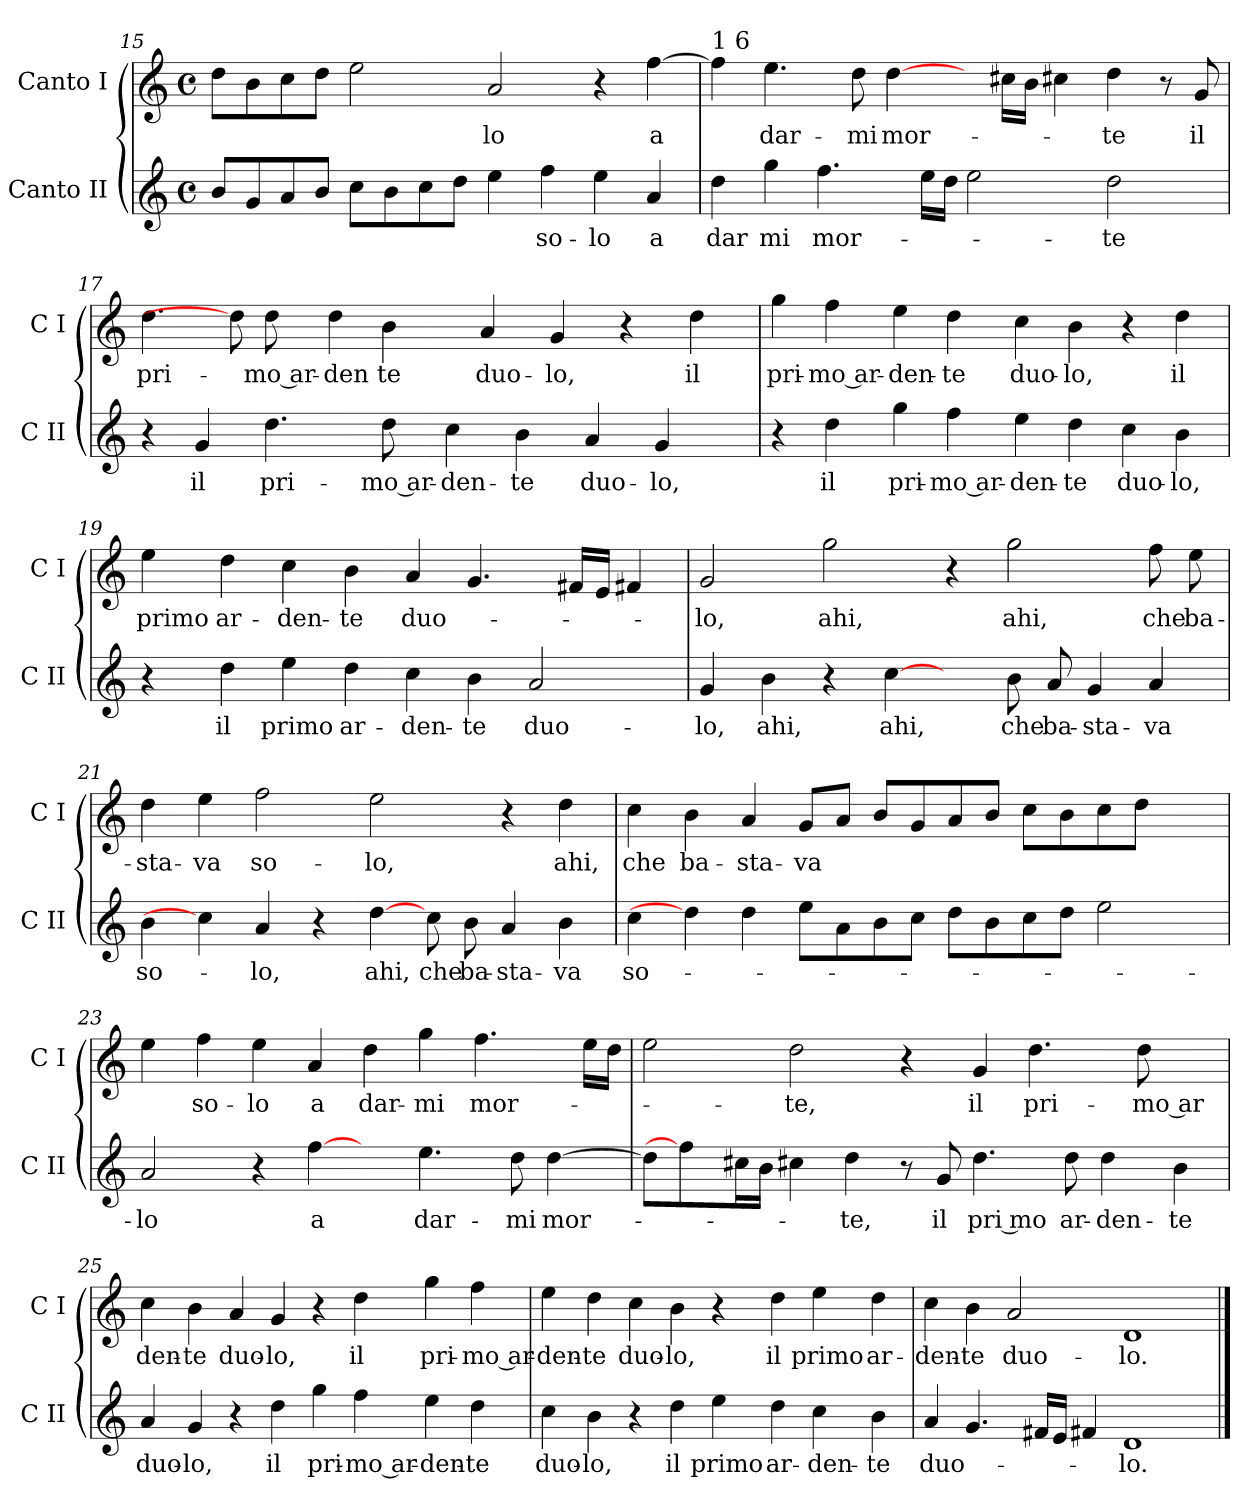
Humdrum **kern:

**kern	**text	**kern	**text
*part2	*part2	*part1	*part1
*staff2	*staff2	*staff1	*staff1
*I"Canto II	*	*I"Canto I	*
*I'C II	*	*I'C I	*
*clefG2	*	*clefG2	*
*k[]	*	*k[]	*
*C:	*	*C:	*
*M4/4	*	*M4/4	*
*met(c)	*	*met(c)	*
=15	=15	=15	=15
8b/L	.	8dd\L	.
8g/	.	8b\	.
8a/	.	8cc\	.
8b/J	.	8dd\J	.
8cc\L	.	2ee\	.
8b\	.	.	.
8cc\	.	.	.
8dd\J	.	.	.
!	!	!	!LO:LY:b
4ee\	.	2a/	-lo
!	!LO:LY:b	!	!
4ff\	so-	.	.
!	!LO:LY:b	!	!
4ee\	-lo	4r	.
!	!LO:LY:b	!	!LO:LY:b
4a/	a	[<4ff\	a
!!LO:LB:g=z
=16	=16	=16	=16
!	!	!LO:TX:a:t=1 6	!
!	!LO:LY:b	!	!
4dd\	dar	4ff\]	.
!	!LO:LY:b	!	!LO:LY:b
4gg\	mi	4.ee\	dar-
!	!LO:LY:b	!	!
4.ff\	mor-	.	.
!	!	!	!LO:LY:b
.	.	8dd\	-mi
!	!	!	!LO:LY:b
.	.	[4dd\	mor-
16ee\LL	.	.	.
16dd\JJ	.	.	.
2ee\	.	8ryy	.
.	.	16cc#X\LL	.
.	.	16b\JJ	.
.	.	4cc#X\	.
!	!LO:LY:b	!	!LO:LY:b
2dd\	-te	4dd\	-te
.	.	8r	.
!	!	!	!LO:LY:b:rj
.	.	8g/	il
=17	=17	=17	=17
!	!	!	!LO:LY:b
4r	.	4.dd\	pri-
!	!LO:LY:b:rj	!	!
4g/	il	.	.
.	.	8dd\]	.
!	!LO:LY:b	!	!LO:LY:b:rj
4.dd\	pri-	8dd\	-mo ar-
!	!	!	!LO:LY:b:rj
.	.	4dd\	-den
!	!LO:LY:b:rj	!	!LO:LY:b
8dd\	-mo ar-	4b\	te
!	!LO:LY:b:rj	!	!
4cc\	-den-	.	.
!	!	!	!LO:LY:b
.	.	4a/	duo-
!	!LO:LY:b	!	!
4b\	-te	.	.
!	!	!	!LO:LY:b
.	.	4g/	-lo,
!	!LO:LY:b	!	!
4a/	duo-	.	.
.	.	4r	.
!	!LO:LY:b	!	!
4g/	-lo,	.	.
!	!	!	!LO:LY:b
.	.	4dd\	il
8ryy	.	.	.
=18	=18	=18	=18
!	!	!	!LO:LY:b
4r	.	4gg\	pri-
!	!LO:LY:b	!	!LO:LY:b:rj
4dd\	il	4ff\	-mo ar-
!	!LO:LY:b	!	!LO:LY:b
4gg\	pri-	4ee\	-den-
!	!LO:LY:b:rj	!	!LO:LY:b
4ff\	-mo ar-	4dd\	-te
!	!LO:LY:b	!	!LO:LY:b
4ee\	-den-	4cc\	duo-
!	!LO:LY:b	!	!LO:LY:b
4dd\	-te	4b\	-lo,
!	!LO:LY:b	!	!
4cc\	duo-	4r	.
!	!LO:LY:b	!	!LO:LY:b:rj
4b\	-lo,	4dd\	il
!!LO:PB:g=z
=19	=19	=19	=19
!	!	!	!LO:LY:b
4r	.	4ee\	pri­mo
!	!LO:LY:b:rj	!	!LO:LY:b
4dd\	il	4dd\	ar-
!	!LO:LY:b	!	!LO:LY:b:rj
4ee\	pri­mo	4cc\	-den-
!	!LO:LY:b	!	!LO:LY:b
4dd\	ar-	4b\	-te
!	!LO:LY:b:rj	!	!LO:LY:b
4cc\	-den-	4a/	duo-
!	!LO:LY:b	!	!
4b\	-te	4.g/	.
!	!LO:LY:b	!	!
2a/	duo-	.	.
.	.	16f#X/LL	.
.	.	16e/JJ	.
.	.	4f#X/	.
=20	=20	=20	=20
!	!LO:LY:b	!	!LO:LY:b
4g/	-lo,	2g/	-lo,
!	!LO:LY:b	!	!
4b\	ahi,	.	.
!	!	!	!LO:LY:b
4r	.	2gg\	ahi,
!	!LO:LY:b	!	!
[4cc\	ahi,	.	.
4ryy	.	4r	.
!	!LO:LY:b	!	!LO:LY:b
8b\	che	2gg\	ahi,
!	!LO:LY:b	!	!
8a/	ba-	.	.
!	!LO:LY:b:rj	!	!
4g/	-sta-	.	.
!	!LO:LY:b	!	!LO:LY:b
4a/	-va	8ff\	che
!	!	!	!LO:LY:b
.	.	8ee\	ba-
=21	=21	=21	=21
!	!LO:LY:b	!	!LO:LY:b
4b\	so-	4dd\	-sta-
!	!	!	!LO:LY:b
4cc\]	.	4ee\	-va
!	!LO:LY:b	!	!LO:LY:b
4a/	-lo,	2ff\	so-
4r	.	.	.
!	!LO:LY:b	!	!LO:LY:b
[4dd\	ahi,	2ee\	-lo,
!	!LO:LY:b	!	!
8cc\	che	.	.
!	!LO:LY:b	!	!
8b\	ba-	.	.
!	!LO:LY:b:rj	!	!
4a/	-sta-	4r	.
!	!LO:LY:b	!	!LO:LY:b
4b\	-va	4dd\	ahi,
!!LO:LB:g=z
=22	=22	=22	=22
!	!LO:LY:b	!	!LO:LY:b
4cc\	so-	4cc\	che
!	!	!	!LO:LY:b
4dd\]	.	4b\	ba-
!	!	!	!LO:LY:b:rj
4dd\	.	4a/	-sta-
!	!	!	!LO:LY:b
8ee\L	.	8g/L	-va
8a\	.	8a/J	.
8b\	.	8b/L	.
8cc\J	.	8g/	.
8dd\L	.	8a/	.
8b\	.	8b/J	.
8cc\	.	8cc\L	.
8dd\J	.	8b\	.
2ee\	.	8cc\	.
.	.	8dd\J	.
.	.	4ryy	.
=23	=23	=23	=23
!	!LO:LY:b	!	!
2a/	-lo	4ee\	.
!	!	!	!LO:LY:b
.	.	4ff\	so-
!	!	!	!LO:LY:b
4r	.	4ee\	-lo
!	!LO:LY:b	!	!LO:LY:b
[4ff\	a	4a/	a
!	!	!	!LO:LY:b
4ryy	.	4dd\	dar-
!	!LO:LY:b	!	!LO:LY:b:rj
4.ee\	dar-	4gg\	-mi
!	!	!	!LO:LY:b
.	.	4.ff\	mor-
!	!LO:LY:b	!	!
8dd\	-mi	.	.
!	!LO:LY:b	!	!
[>4dd\	mor-	.	.
.	.	16ee\LL	.
.	.	16dd\JJ	.
=24	=24	=24	=24
8dd\L]	.	2ee\	.
4ff\]	.	.	.
16cc#X\L	.	.	.
16b\JJ	.	.	.
!	!	!	!LO:LY:b
4cc#X\	.	2dd\	-te,
!	!LO:LY:b	!	!
4dd\	-te,	.	.
8r	.	4r	.
!	!LO:LY:b:rj	!	!
8g/	il	.	.
!	!LO:LY:b	!	!LO:LY:b:rj
4.dd\	pri ­mo	4g/	il
!	!	!	!LO:LY:b
.	.	4.dd\	pri-
!	!LO:LY:b	!	!
8dd\	ar-	.	.
!	!LO:LY:b	!	!
4dd\	-den-	.	.
!	!	!	!LO:LY:b:rj
.	.	8dd\	-mo ar
!	!LO:LY:b:rj	!	!
4b\	-te	4ryy	.
!!LO:LB:g=z
=25	=25	=25	=25
!	!LO:LY:b	!	!LO:LY:b
4a/	duo-	4cc\	den-
!	!LO:LY:b	!	!LO:LY:b
4g/	-lo,	4b\	-te
!	!	!	!LO:LY:b
4r	.	4a/	duo-
!	!LO:LY:b	!	!LO:LY:b
4dd\	il	4g/	-lo,
!	!LO:LY:b	!	!
4gg\	pri-	4r	.
!	!LO:LY:b:rj	!	!LO:LY:b
4ff\	-mo ar-	4dd\	il
!	!LO:LY:b	!	!LO:LY:b
4ee\	-den-	4gg\	pri-
!	!LO:LY:b	!	!LO:LY:b:rj
4dd\	-te	4ff\	-mo ar-
=26	=26	=26	=26
!	!LO:LY:b	!	!LO:LY:b
4cc\	duo-	4ee\	-den-
!	!LO:LY:b	!	!LO:LY:b
4b\	-lo,	4dd\	-te
!	!	!	!LO:LY:b
4r	.	4cc\	duo-
!	!LO:LY:b:rj	!	!LO:LY:b
4dd\	il	4b\	-lo,
!	!LO:LY:b	!	!
4ee\	pri­mo	4r	.
!	!LO:LY:b	!	!LO:LY:b:rj
4dd\	ar-	4dd\	il
!	!LO:LY:b:rj	!	!LO:LY:b
4cc\	-den-	4ee\	pri­mo
!	!LO:LY:b	!	!LO:LY:b
4b\	-te	4dd\	ar-
=27	=27	=27	=27
!	!LO:LY:b	!	!LO:LY:b
4a/	duo-	4cc\	-den-
!	!	!	!LO:LY:b
4.g/	.	4b\	-te
!	!	!	!LO:LY:b
.	.	2a/	duo-
16f#X/LL	.	.	.
16e/JJ	.	.	.
4f#X/	.	.	.
!	!LO:LY:b	!	!LO:LY:b
1d	-lo.	1d	-lo.
==	==	==	==
*-	*-	*-	*-
